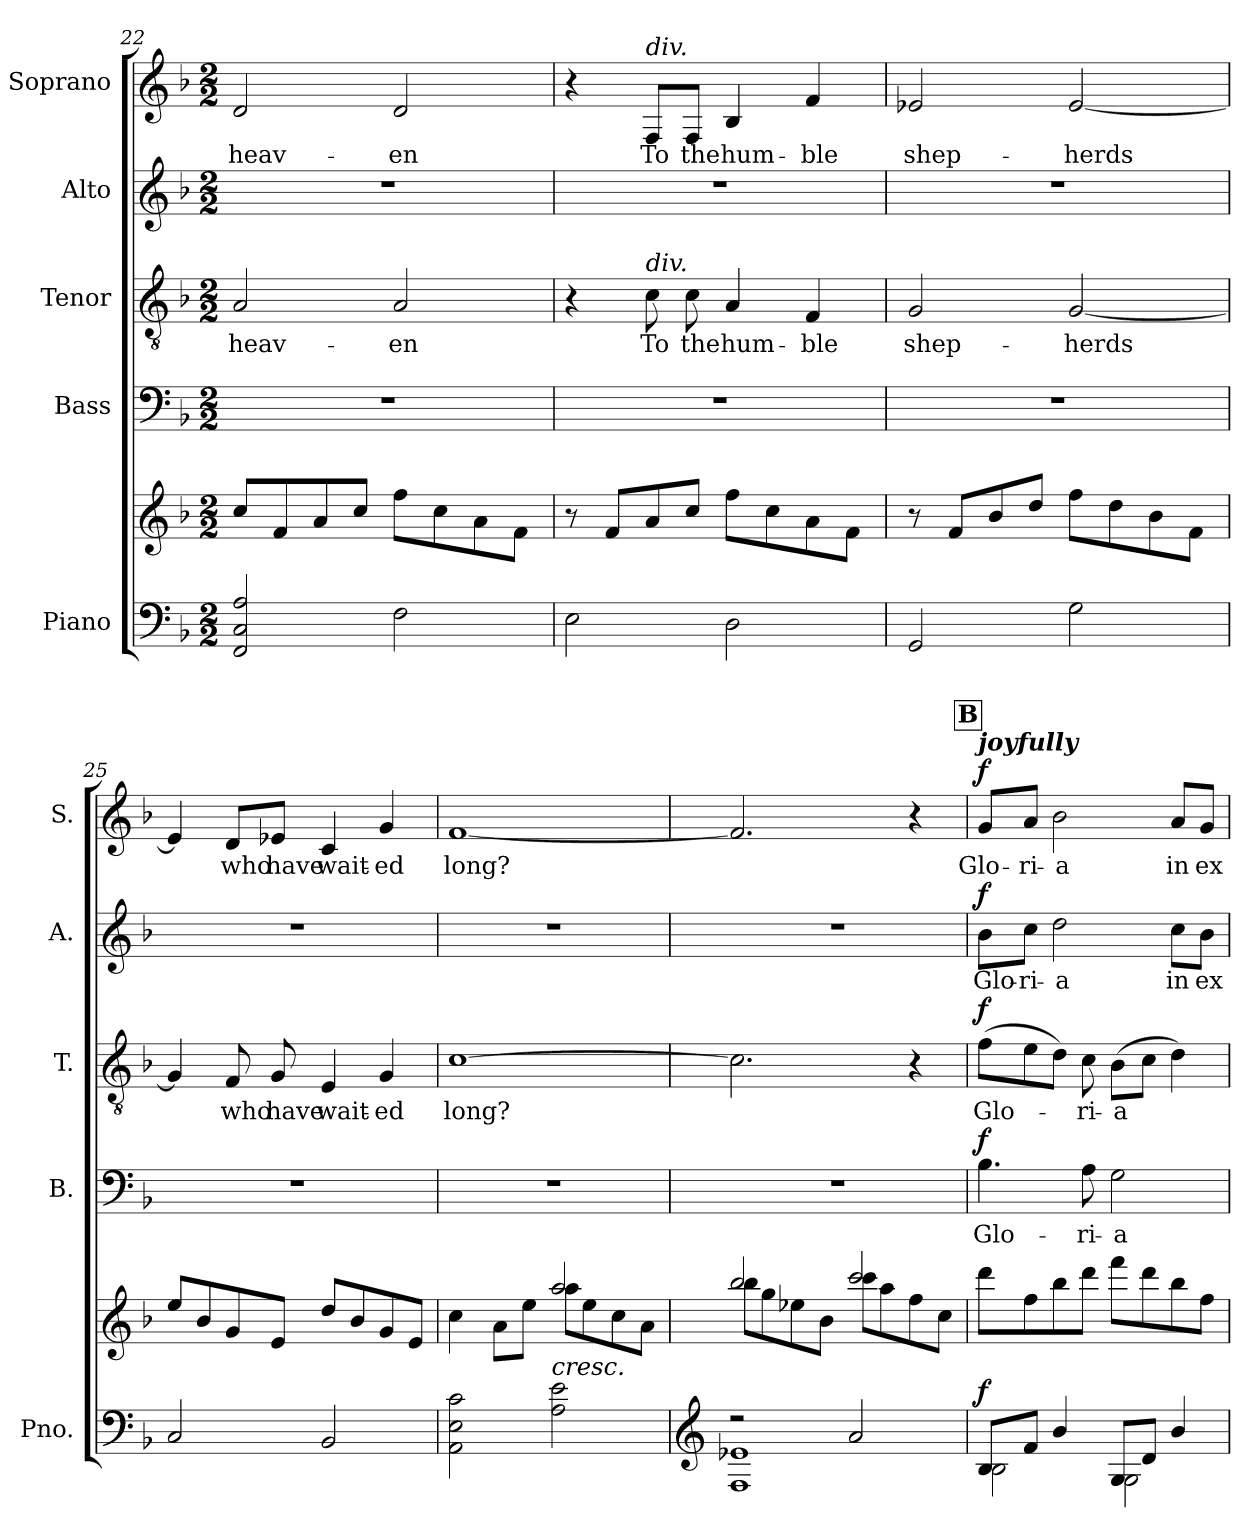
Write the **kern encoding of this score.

**kern	**kern	**dynam	**kern	**text	**dynam	**kern	**text	**dynam	**kern	**text	**dynam	**kern	**text	**dynam
*part5	*part5	*part5	*part4	*part4	*part4	*part3	*part3	*part3	*part2	*part2	*part2	*part1	*part1	*part1
*staff6	*staff5	*staff5/6	*staff4	*staff4	*staff4	*staff3	*staff3	*staff3	*staff2	*staff2	*staff2	*staff1	*staff1	*staff1
*I"Piano	*	*	*I"Bass	*	*	*I"Tenor	*	*	*I"Alto	*	*	*I"Soprano	*	*
*I'Pno.	*	*	*I'B.	*	*	*I'T.	*	*	*I'A.	*	*	*I'S.	*	*
*clefF4	*clefG2	*	*clefF4	*	*	*clefGv2	*	*	*clefG2	*	*	*clefG2	*	*
*	*	*	*	*	*	*	*	*	*	*	*	*ITrd-4c-7	*	*
*k[b-]	*k[b-]	*	*k[b-]	*	*	*k[b-]	*	*	*k[b-]	*	*	*k[]	*	*
*M2/2	*M2/2	*	*M2/2	*	*	*M2/2	*	*	*M2/2	*	*	*M2/2	*	*
=22	=22	=22	=22	=22	=22	=22	=22	=22	=22	=22	=22	=22	=22	=22
2FF/ 2C/ 2A/	8cc/L	.	1r	.	.	2A/	heav-	.	1r	.	.	2ai/	heav-	.
.	8f/	.	.	.	.	.	.	.	.	.	.	.	.	.
.	8a/	.	.	.	.	.	.	.	.	.	.	.	.	.
.	8cc/J	.	.	.	.	.	.	.	.	.	.	.	.	.
2F\	8ff\L	.	.	.	.	2A/	-en	.	.	.	.	2ai/	-en	.
.	8cc\	.	.	.	.	.	.	.	.	.	.	.	.	.
.	8a\	.	.	.	.	.	.	.	.	.	.	.	.	.
.	8f\J	.	.	.	.	.	.	.	.	.	.	.	.	.
!!LO:LB:g=z
=23	=23	=23	=23	=23	=23	=23	=23	=23	=23	=23	=23	=23	=23	=23
2E\	8r	.	1r	.	.	4r	.	.	1r	.	.	4r	.	.
.	8f/L	.	.	.	.	.	.	.	.	.	.	.	.	.
!	!	!	!	!	!	!	!	!	!	!	!	!LO:TX:a:i:t=div.	!	!
!	!	!	!	!	!	!LO:TX:a:i:t=div.	!	!	!	!	!	!	!	!
.	8a/	.	.	.	.	8c\	To	.	.	.	.	8ci/L	To	.
.	8cc/J	.	.	.	.	8c\	the	.	.	.	.	8ci/J	the	.
2D\	8ff\L	.	.	.	.	4A/	hum-	.	.	.	.	4fi/	hum-	.
.	8cc\	.	.	.	.	.	.	.	.	.	.	.	.	.
.	8a\	.	.	.	.	4F/	-ble	.	.	.	.	4cci/	-ble	.
.	8f\J	.	.	.	.	.	.	.	.	.	.	.	.	.
=24	=24	=24	=24	=24	=24	=24	=24	=24	=24	=24	=24	=24	=24	=24
2GG/	8r	.	1r	.	.	2G/	shep-	.	1r	.	.	2b-Xi/	shep-	.
.	8f/L	.	.	.	.	.	.	.	.	.	.	.	.	.
.	8b-/	.	.	.	.	.	.	.	.	.	.	.	.	.
.	8dd/J	.	.	.	.	.	.	.	.	.	.	.	.	.
2G\	8ff\L	.	.	.	.	[2G/	-herds	.	.	.	.	[2b-i/	-herds	.
.	8dd\	.	.	.	.	.	.	.	.	.	.	.	.	.
.	8b-\	.	.	.	.	.	.	.	.	.	.	.	.	.
.	8f\J	.	.	.	.	.	.	.	.	.	.	.	.	.
=25	=25	=25	=25	=25	=25	=25	=25	=25	=25	=25	=25	=25	=25	=25
2C/	8ee/L	.	1r	.	.	4G/]	.	.	1r	.	.	4b-i/]	.	.
.	8b-/	.	.	.	.	.	.	.	.	.	.	.	.	.
.	8g/	.	.	.	.	8F/	who	.	.	.	.	8ai/L	who	.
.	8e/J	.	.	.	.	8G/	have	.	.	.	.	8b-Xi/J	have	.
2BB-/	8dd/L	.	.	.	.	4E/	wait-	.	.	.	.	4gi/	wait-	.
.	8b-/	.	.	.	.	.	.	.	.	.	.	.	.	.
.	8g/	.	.	.	.	4G/	-ed	.	.	.	.	4ddi/	-ed	.
.	8e/J	.	.	.	.	.	.	.	.	.	.	.	.	.
=26	=26	=26	=26	=26	=26	=26	=26	=26	=26	=26	=26	=26	=26	=26
*	*^	*	*	*	*	*	*	*	*	*	*	*	*	*
2AA\ 2E\ 2c\	2ryy	4cc\	.	1r	.	.	[1c	long?	.	1r	.	.	[1cci	long?	.
.	.	8a\L	.	.	.	.	.	.	.	.	.	.	.	.	.
.	.	8ee\J	.	.	.	.	.	.	.	.	.	.	.	.	.
!LO:TX:a:i:t=cresc.	!	!	!	!	!	!	!	!	!	!	!	!	!	!	!
2A\ 2e\	2aa/	8aa\L	.	.	.	.	.	.	.	.	.	.	.	.	.
.	.	8ee\	.	.	.	.	.	.	.	.	.	.	.	.	.
.	.	8cc\	.	.	.	.	.	.	.	.	.	.	.	.	.
.	.	8a\J	.	.	.	.	.	.	.	.	.	.	.	.	.
=27	=27	=27	=27	=27	=27	=27	=27	=27	=27	=27	=27	=27	=27	=27	=27
*clefG2	*	*	*	*	*	*	*	*	*	*	*	*	*	*	*
*^	*	*	*	*	*	*	*	*	*	*	*	*	*	*	*
2r	1F 1e-X	2bb-/	8bb-\L	.	1r	.	.	2.c\]	.	.	1r	.	.	2.cci/]	.	.
.	.	.	8gg\	.	.	.	.	.	.	.	.	.	.	.	.	.
.	.	.	8ee-X\	.	.	.	.	.	.	.	.	.	.	.	.	.
.	.	.	8b-\J	.	.	.	.	.	.	.	.	.	.	.	.	.
2a/	.	2ccc/	8ccc\L	.	.	.	.	.	.	.	.	.	.	.	.	.
.	.	.	8aa\	.	.	.	.	.	.	.	.	.	.	.	.	.
.	.	.	8ff\	.	.	.	.	4r	.	.	.	.	.	4r	.	.
.	.	.	8cc\J	.	.	.	.	.	.	.	.	.	.	.	.	.
!!LO:PB:g=z
!!LO:REH:place=s1:a:B:fs=16:t=B
=28	=28	=28	=28	=28	=28	=28	=28	=28	=28	=28	=28	=28	=28	=28	=28	=28
!	!	!	!	!	!	!	!	!	!	!	!	!	!	!LO:TX:a:Bi:t=joyfully	!	!
!	!	!	!	!LO:DY:a=2	!	!	!LO:DY:a	!	!	!LO:DY:a	!	!	!LO:DY:a	!	!	!LO:DY:a
*	*	*v	*v	*	*	*	*	*	*	*	*	*	*	*	*	*
8B-/L	2B-\	8ddd\L	f	4.B-\	Glo-	f	(8f\L	Glo-	f	8b-\L	Glo-	f	8ddi/L	Glo-	f
8f/J	.	8ff\	.	.	.	.	8e\	.	.	8cc\J	-ri-	.	8eei/J	-ri-	.
4b-/	.	8bb-\	.	.	.	.	8d\J)	.	.	2dd\	-a	.	2ffi\	-a	.
.	.	8ddd\J	.	8A\	-ri-	.	8c\	-ri-	.	.	.	.	.	.	.
8G/L	2G\	8fff\L	.	2G\	-a	.	(8B-\L	-a	.	.	.	.	.	.	.
8d/J	.	8ddd\	.	.	.	.	8c\J	.	.	.	.	.	.	.	.
4b-/	.	8bb-\	.	.	.	.	4d\)	.	.	8cc\L	in	.	8eei/L	in	.
.	.	8ff\J	.	.	.	.	.	.	.	8b-\J	ex-	.	8ddi/J	ex-	.
*v	*v	*	*	*	*	*	*	*	*	*	*	*	*	*	*
=	=	=	=	=	=	=	=	=	=	=	=	=	=	=
*-	*-	*-	*-	*-	*-	*-	*-	*-	*-	*-	*-	*-	*-	*-
